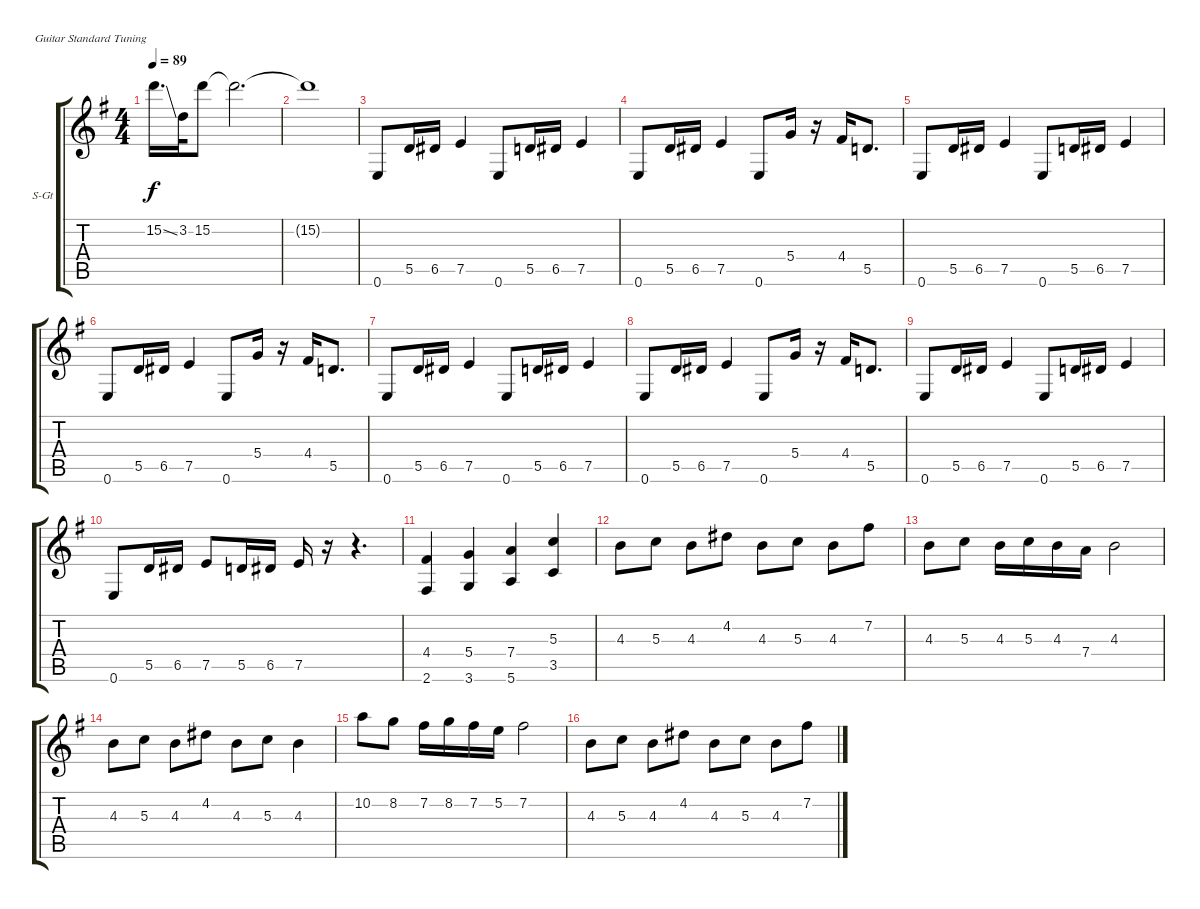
\bracketExtendMode groupsimilarinstruments
\firstSystemTrackNameOrientation horizontal
\otherSystemsTrackNameOrientation horizontal
\track ("Acoustic Guitar" "S-Gt") {instrument acousticguitarsteel}
\staff {score tabs}
\tuning (E4 B3 G3 D3 A2 E2)
\ts (4 4)
\tempo 89
\clef g2
\scale
0.5
\ks eminor
15.2{ss}.16{d dy f} 3.2.32 15.2.8 15.2{t}.2{d} |
\scale
0.5 15.2{t}.1 |
\scale
0.5 0.6.8 5.5.16 6.5.16 7.5.4 0.6.8 5.5.16 6.5.16 7.5.4 |
\scale
0.5 0.6.8 5.5.16 6.5.16 7.5.4 0.6.8 5.4.16 r.16 4.4.16 5.5.8{d} |
\scale
0.5 0.6.8 5.5.16 6.5.16 7.5.4 0.6.8 5.5.16 6.5.16 7.5.4 |
\scale
0.5 0.6.8 5.5.16 6.5.16 7.5.4 0.6.8 5.4.16 r.16 4.4.16 5.5.8{d} |
\scale
0.5 0.6.8 5.5.16 6.5.16 7.5.4 0.6.8 5.5.16 6.5.16 7.5.4 |
\scale
0.5 0.6.8 5.5.16 6.5.16 7.5.4 0.6.8 5.4.16 r.16 4.4.16 5.5.8{d} |
\scale
0.5 0.6.8 5.5.16 6.5.16 7.5.4 0.6.8 5.5.16 6.5.16 7.5.4 |
\scale
0.5 0.6.8 5.5.16 6.5.16 7.5.8 5.5.16 6.5.16 7.5.16 r.16 r.4{d} |
\scale
0.5 (2.6 4.4).4 (3.6 5.4).4 (5.6 7.4).4 (3.5 5.3).4 |
\scale
0.5 4.3.8 5.3.8 4.3.8 4.2.8 4.3.8 5.3.8 4.3.8 7.2.8 |
\scale
0.5 4.3.8 5.3.8 4.3.16 5.3.16 4.3.16 7.4.16 4.3.2 |
\scale
0.5 4.3.8 5.3.8 4.3.8 4.2.8 4.3.8 5.3.8 4.3.4 |
\scale
0.5 10.2.8 8.2.8 7.2.16 8.2.16 7.2.16 5.2.16 7.2.2 |
\scale
0.5 4.3.8 5.3.8 4.3.8 4.2.8 4.3.8 5.3.8 4.3.8 7.2.8
